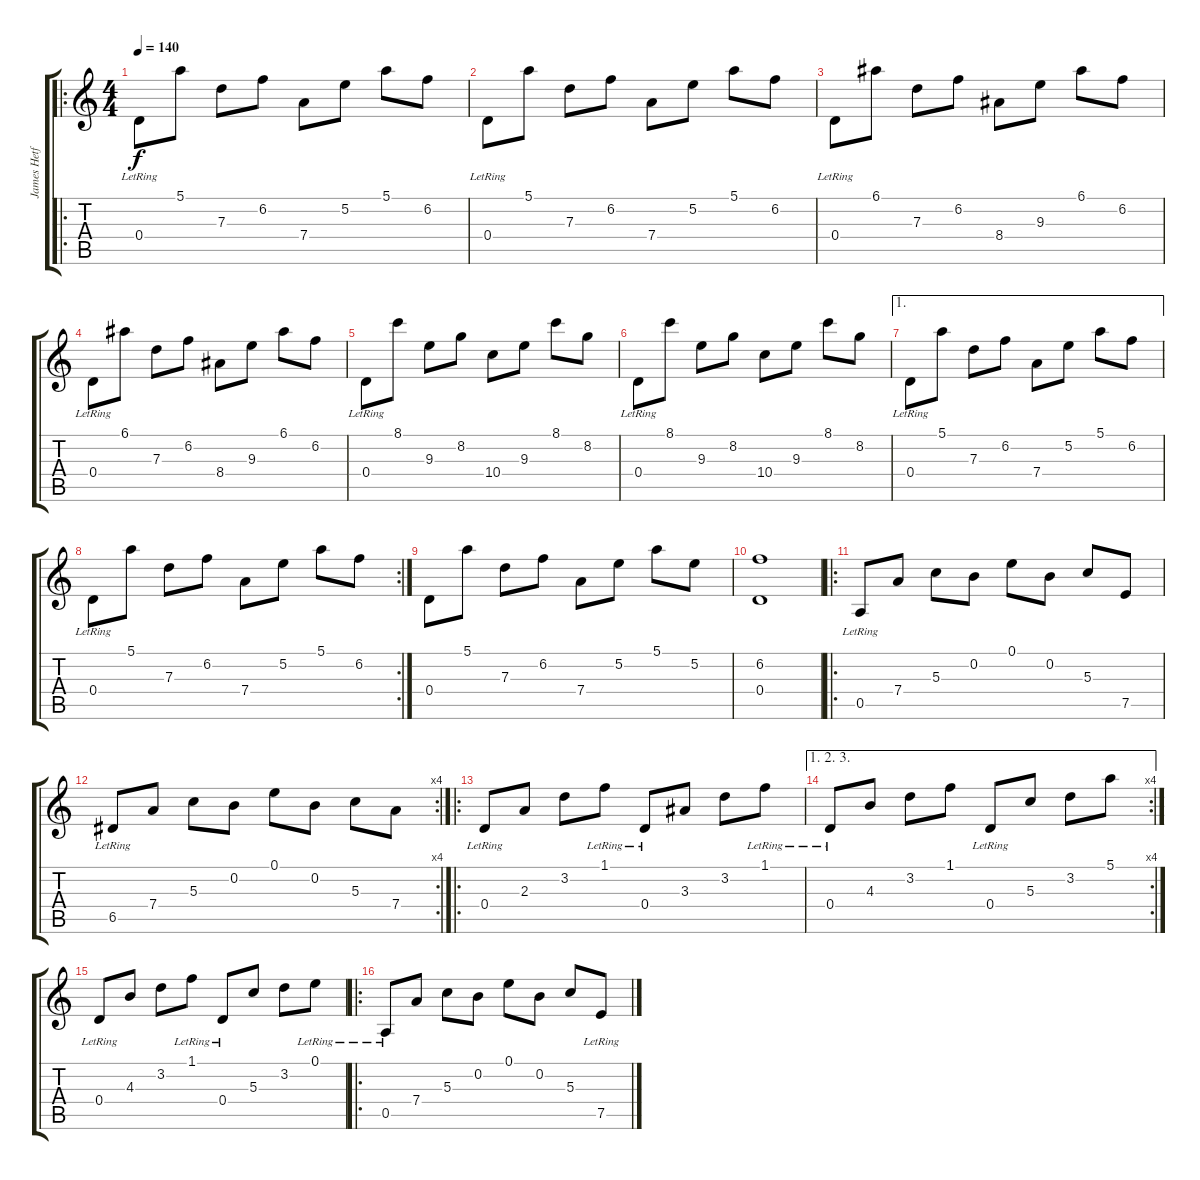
\track ("James Hetfield clean " "James Hetf") {instrument electricguitarclean}
\staff {score tabs}
\tuning (E4 B3 G3 D3 A2 E2) {hide}
\ro
\ts (4 4)
\tempo 140
\clef g2
\ks c
0.4{lr}.8{dy f instrument electricguitarclean} 5.1.8 7.3.8 6.2.8 7.4.8 5.2.8 5.1.8 6.2.8 |
0.4{lr}.8 5.1.8 7.3.8 6.2.8 7.4.8 5.2.8 5.1.8 6.2.8 |
0.4{lr}.8 6.1.8 7.3.8 6.2.8 8.4.8 9.3.8 6.1.8 6.2.8 |
0.4{lr}.8 6.1.8 7.3.8 6.2.8 8.4.8 9.3.8 6.1.8 6.2.8 |
0.4{lr}.8 8.1.8 9.3.8 8.2.8 10.4.8 9.3.8 8.1.8 8.2.8 |
0.4{lr}.8 8.1.8 9.3.8 8.2.8 10.4.8 9.3.8 8.1.8 8.2.8 |
\ae 1
0.4{lr}.8 5.1.8 7.3.8 6.2.8 7.4.8 5.2.8 5.1.8 6.2.8 |
\rc 2
0.4{lr}.8 5.1.8 7.3.8 6.2.8 7.4.8 5.2.8 5.1.8 6.2.8 |
0.4.8 5.1.8 7.3.8 6.2.8 7.4.8 5.2.8 5.1.8 5.2.8 |
(6.2 0.4).1 |
\ro
0.5{lr}.8 7.4.8 5.3.8 0.2.8 0.1.8 0.2.8 5.3.8 7.5.8 |
\rc 4
6.5{lr}.8 7.4.8 5.3.8 0.2.8 0.1.8 0.2.8 5.3.8 7.4.8 |
\ro
0.4{lr}.8 2.3.8 3.2.8 1.1{lr}.8 0.4{lr}.8 3.3.8 3.2.8 1.1{lr}.8 |
\ae (1 2 3)
\rc 4
0.4{lr}.8 4.3.8 3.2.8 1.1.8 0.4{lr}.8 5.3.8 3.2.8 5.1.8 |
0.4{lr}.8 4.3.8 3.2.8 1.1{lr}.8 0.4{lr}.8 5.3.8 3.2.8 0.1{lr}.8 |
\ro
0.5{lr}.8 7.4.8 5.3.8 0.2.8 0.1.8 0.2.8 5.3.8 7.5{lr}.8
